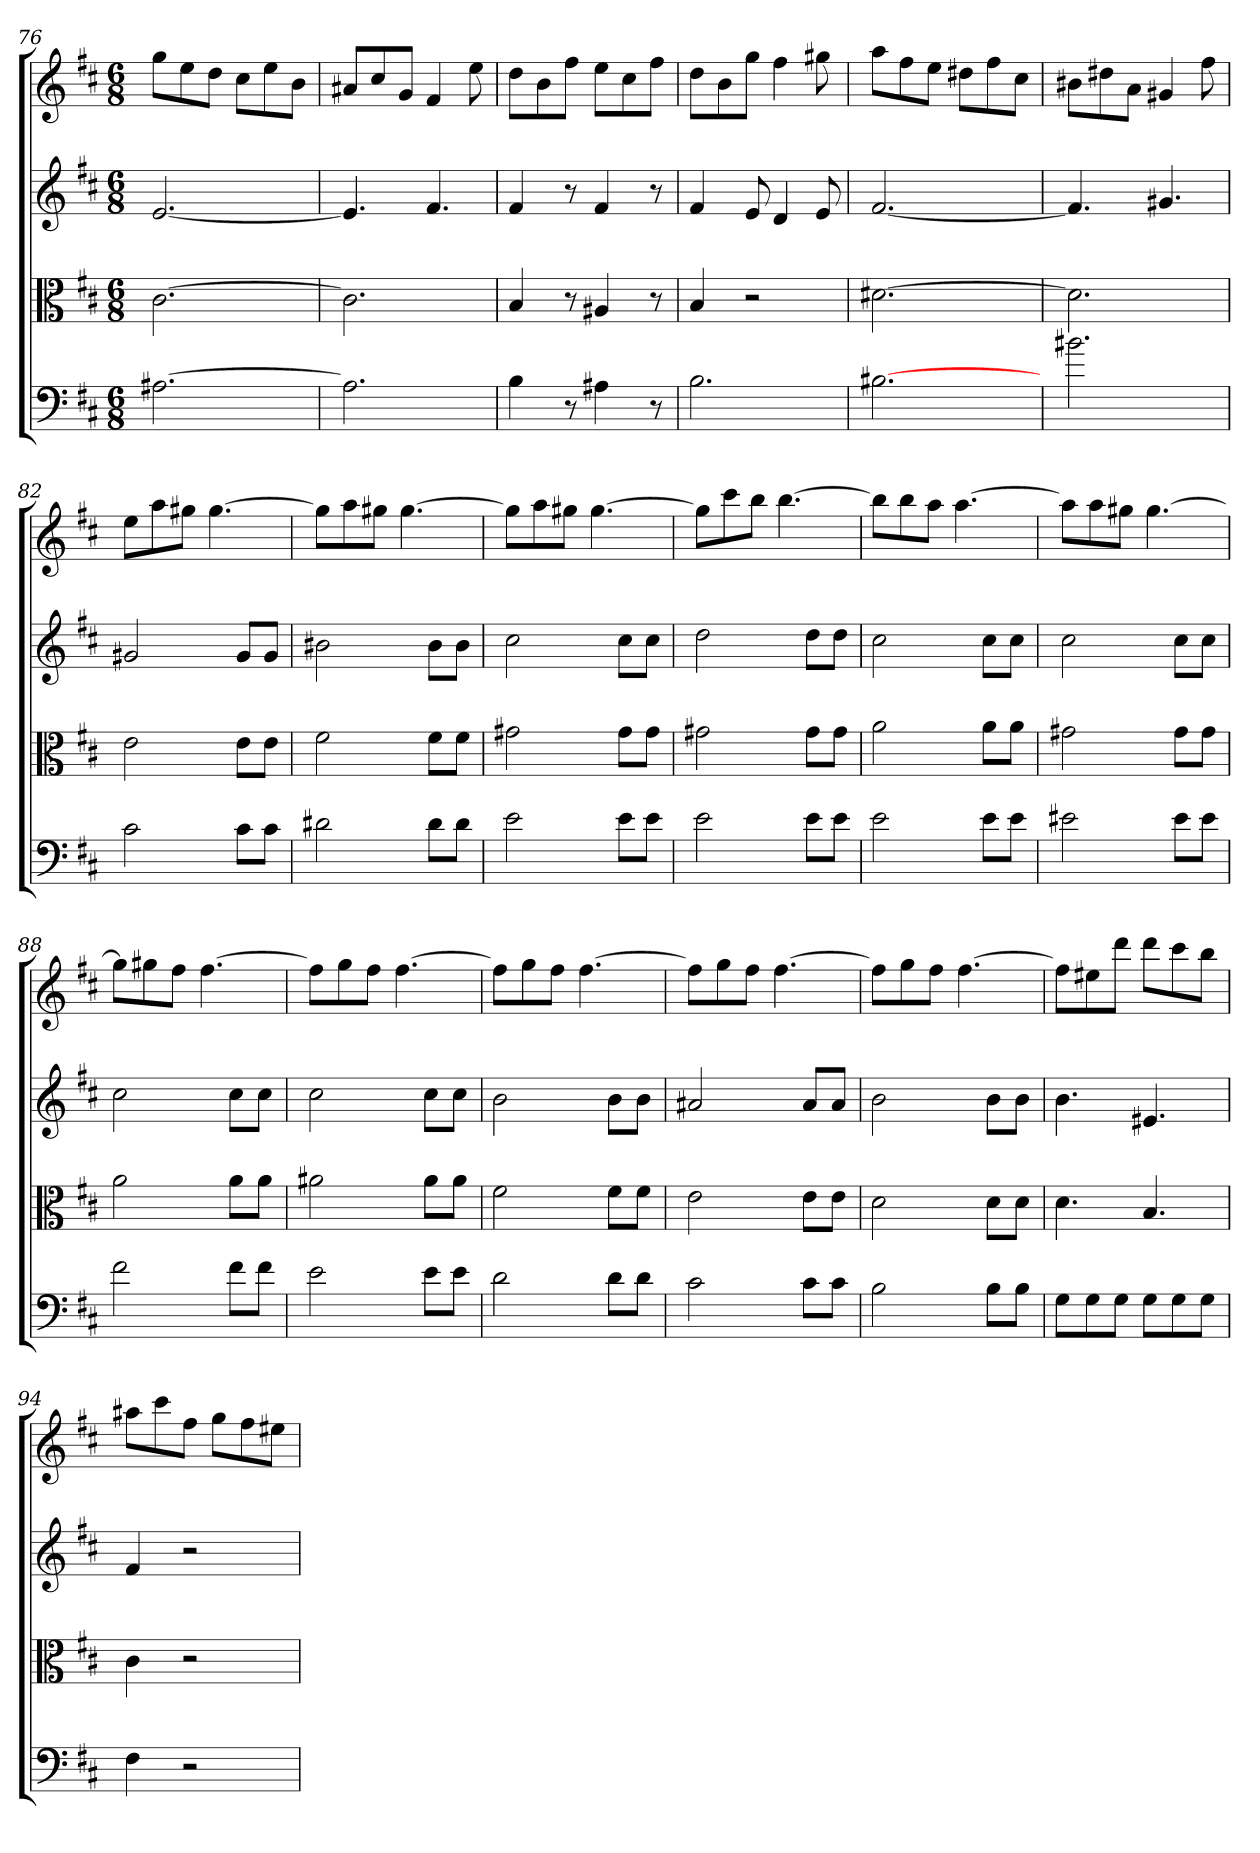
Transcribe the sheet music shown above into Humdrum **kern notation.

**kern	**kern	**kern	**kern
*part4	*part3	*part2	*part1
*staff4	*staff3	*staff2	*staff1
*clefF4	*clefC3	*	*
*k[f#c#]	*k[f#c#]	*k[f#c#]	*k[f#c#]
*D:	*D:	*D:	*D:
*M6/8	*M6/8	*M6/8	*M6/8
=76	=76	=76	=76
[2.A#X	[2.c#	[2.e	8ggL
.	.	.	8ee
.	.	.	8ddJ
.	.	.	8cc#L
.	.	.	8ee
.	.	.	8bJ
=77	=77	=77	=77
2.A#]	2.c#]	4.e]	8a#XL
.	.	.	8cc#
.	.	.	8gJ
.	.	4.f#	4f#
.	.	.	8ee
=78	=78	=78	=78
4B	4B	4f#	8ddL
.	.	.	8b
8r	8r	8r	8ff#J
4A#X	4A#X	4f#	8eeL
.	.	.	8cc#
8r	8r	8r	8ff#J
=79	=79	=79	=79
2.B	4B	4f#	8ddL
.	.	.	8b
.	2r	8e	8ggJ
.	.	4d	4ff#
.	.	8e	8gg#X
=80	=80	=80	=80
[2.B#X	[2.d#X	[2.f#	8aaL
.	.	.	8ff#
.	.	.	8eeJ
.	.	.	8dd#XL
.	.	.	8ff#
.	.	.	8cc#J
=81	=81	=81	=81
2.b#X	2.d#]	4.f#]	8b#XL
.	.	.	8dd#X
.	.	.	8aJ
.	.	4.g#X	4g#X
.	.	.	8ff#
=82	=82	=82	=82
2c#	2e	2g#X	8eeL
.	.	.	8aa
.	.	.	8gg#XJ
.	.	.	[4.gg#
8c#\L	8e\L	8g#L	.
8c#\J	8e\J	8g#J	.
=83	=83	=83	=83
2d#X	2f#	2b#X	8gg#L]
.	.	.	8aa
.	.	.	8gg#XJ
.	.	.	[4.gg#
8d#\L	8f#\L	8b#L	.
8d#\J	8f#\J	8b#J	.
=84	=84	=84	=84
2e	2g#X	2cc#	8gg#L]
.	.	.	8aa
.	.	.	8gg#XJ
.	.	.	[4.gg#
8e\L	8g#\L	8cc#L	.
8e\J	8g#\J	8cc#J	.
=85	=85	=85	=85
2e	2g#X	2dd	8gg#L]
.	.	.	8ccc#
.	.	.	8bbJ
.	.	.	[4.bb
8e\L	8g#\L	8ddL	.
8e\J	8g#\J	8ddJ	.
=86	=86	=86	=86
2e	2a	2cc#	8bbL]
.	.	.	8bb
.	.	.	8aaJ
.	.	.	[4.aa
8e\L	8a\L	8cc#L	.
8e\J	8a\J	8cc#J	.
=87	=87	=87	=87
2e#X	2g#X	2cc#	8aaL]
.	.	.	8aa
.	.	.	8gg#XJ
.	.	.	[4.gg#
8e#\L	8g#\L	8cc#L	.
8e#\J	8g#\J	8cc#J	.
=88	=88	=88	=88
2f#	2a	2cc#	8gg#L]
.	.	.	8gg#X
.	.	.	8ff#J
.	.	.	[4.ff#
8f#\L	8a\L	8cc#L	.
8f#\J	8a\J	8cc#J	.
=89	=89	=89	=89
2e	2a#X	2cc#	8ff#L]
.	.	.	8gg
.	.	.	8ff#J
.	.	.	[4.ff#
8e\L	8a#\L	8cc#L	.
8e\J	8a#\J	8cc#J	.
=90	=90	=90	=90
2d	2f#	2b	8ff#L]
.	.	.	8gg
.	.	.	8ff#J
.	.	.	[4.ff#
8d\L	8f#\L	8bL	.
8d\J	8f#\J	8bJ	.
=91	=91	=91	=91
2c#	2e	2a#X	8ff#L]
.	.	.	8gg
.	.	.	8ff#J
.	.	.	[4.ff#
8c#\L	8e\L	8a#L	.
8c#\J	8e\J	8a#J	.
=92	=92	=92	=92
2B	2d	2b	8ff#L]
.	.	.	8gg
.	.	.	8ff#J
.	.	.	[4.ff#
8B\L	8d\L	8bL	.
8B\J	8d\J	8bJ	.
=93	=93	=93	=93
8G\L	4.d	4.b	8ff#L]
8G\	.	.	8ee#X
8G\J	.	.	8dddJ
8G\L	4.B	4.e#X	8dddL
8G\	.	.	8ccc#
8G\J	.	.	8bbJ
=94	=94	=94	=94
4F#	4c#	4f#	8aa#XL
.	.	.	8ccc#
2r	2r	2r	8ff#J
.	.	.	8ggL
.	.	.	8ff#
.	.	.	8ee#XJ
=	=	=	=
*-	*-	*-	*-
